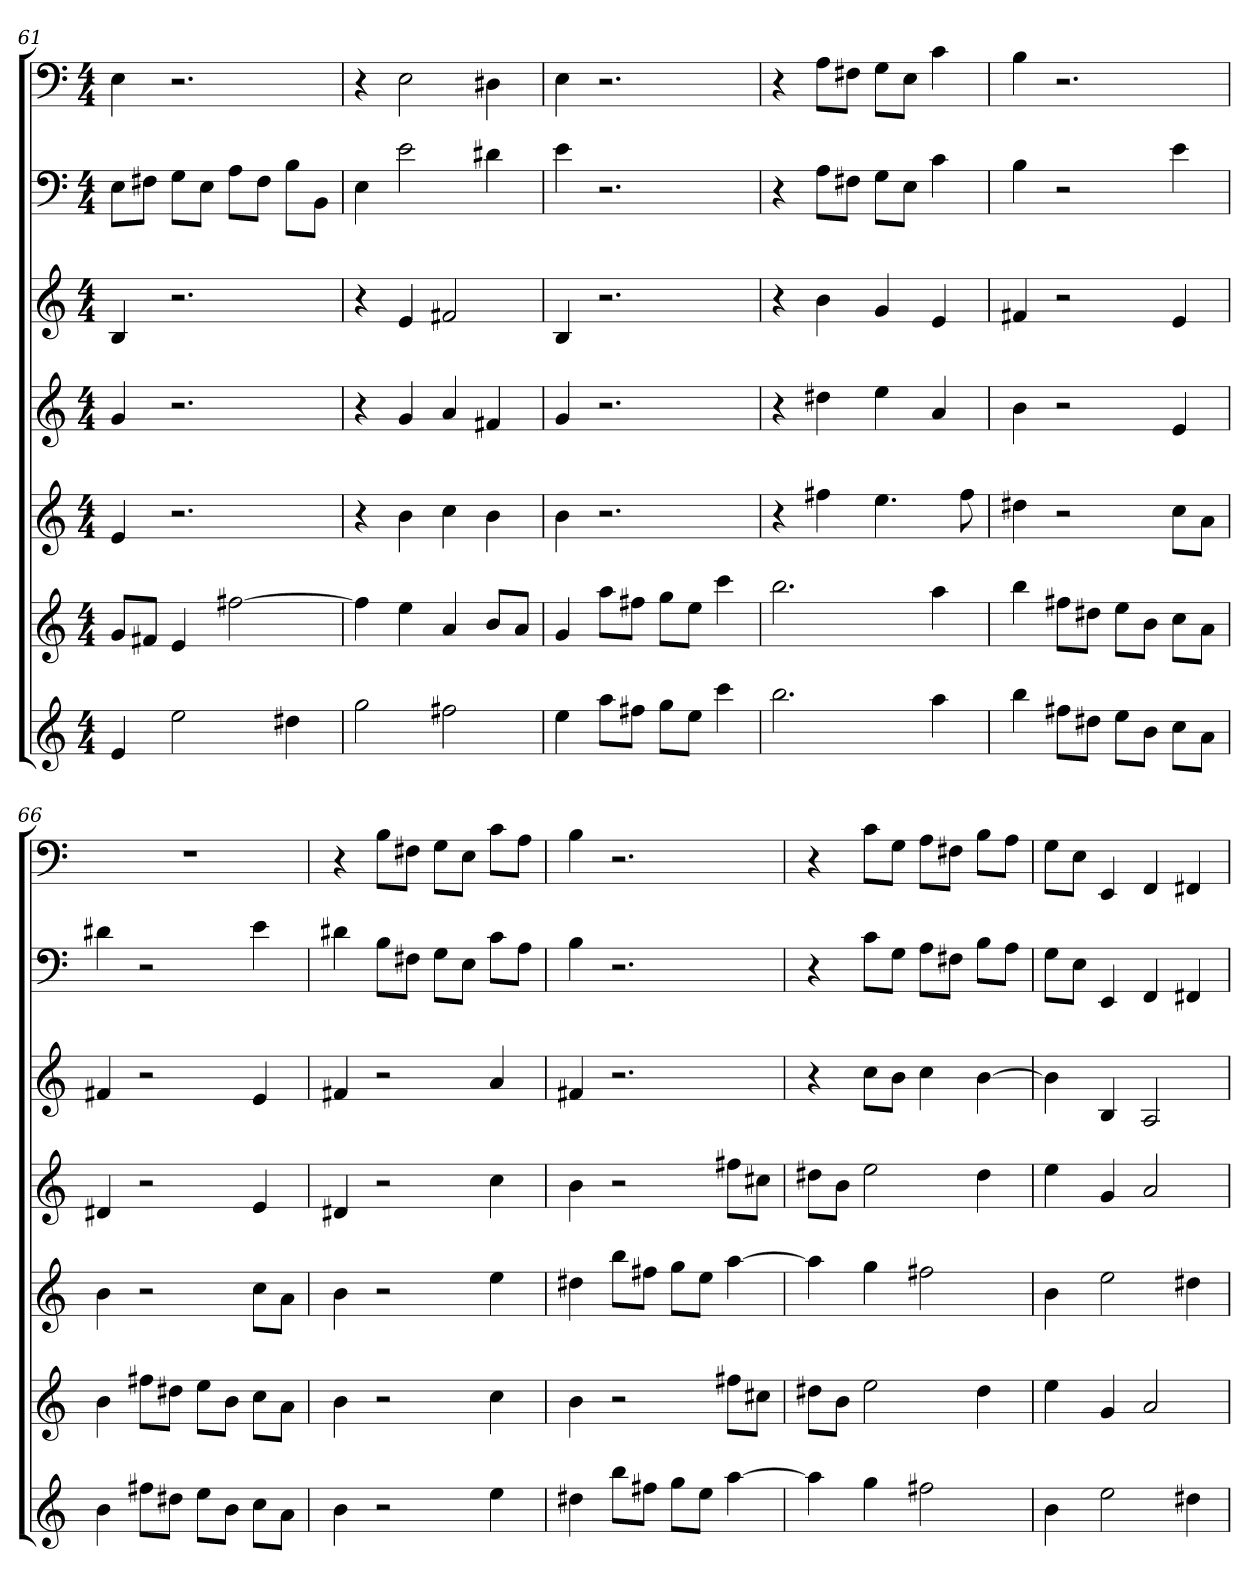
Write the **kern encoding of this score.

**kern	**kern	**kern	**kern	**kern	**kern	**kern
*part7	*part6	*part5	*part4	*part3	*part2	*part1
*staff7	*staff6	*staff5	*staff4	*staff3	*staff2	*staff1
*k[]	*k[]	*k[]	*k[]	*k[]	*k[]	*k[]
*a:	*a:	*a:	*a:	*a:	*a:	*a:
*M4/4	*M4/4	*M4/4	*M4/4	*M4/4	*M4/4	*M4/4
=61	=61	=61	=61	=61	=61	=61
4e	8gL	4e	4g	4B	8EL	4E
.	8f#XJ	.	.	.	8F#XJ	.
2ee	4e	2.r	2.r	2.r	8GL	2.r
.	.	.	.	.	8EJ	.
.	[2ff#X	.	.	.	8AL	.
.	.	.	.	.	8F#J	.
4dd#X	.	.	.	.	8BL	.
.	.	.	.	.	8BBJ	.
=62	=62	=62	=62	=62	=62	=62
2gg	4ff#]	4r	4r	4r	4E	4r
.	4ee	4b	4g	4e	2e	2E
2ff#X	4a	4cc	4a	2f#X	.	.
.	8bL	4b	4f#X	.	4d#X	4D#X
.	8aJ	.	.	.	.	.
=63	=63	=63	=63	=63	=63	=63
4ee	4g	4b	4g	4B	4e	4E
8aaL	8aaL	2.r	2.r	2.r	2.r	2.r
8ff#XJ	8ff#XJ	.	.	.	.	.
8ggL	8ggL	.	.	.	.	.
8eeJ	8eeJ	.	.	.	.	.
4ccc	4ccc	.	.	.	.	.
=64	=64	=64	=64	=64	=64	=64
2.bb	2.bb	4r	4r	4r	4r	4r
.	.	4ff#X	4dd#X	4b	8AL	8AL
.	.	.	.	.	8F#XJ	8F#XJ
.	.	4.ee	4ee	4g	8GL	8GL
.	.	.	.	.	8EJ	8EJ
4aa	4aa	.	4a	4e	4c	4c
.	.	8ff#	.	.	.	.
=65	=65	=65	=65	=65	=65	=65
4bb	4bb	4dd#X	4b	4f#X	4B	4B
8ff#XL	8ff#XL	2r	2r	2r	2r	2.r
8dd#XJ	8dd#XJ	.	.	.	.	.
8eeL	8eeL	.	.	.	.	.
8bJ	8bJ	.	.	.	.	.
8ccL	8ccL	8ccL	4e	4e	4e	.
8aJ	8aJ	8aJ	.	.	.	.
=66	=66	=66	=66	=66	=66	=66
4b	4b	4b	4d#X	4f#X	4d#X	1r
8ff#XL	8ff#XL	2r	2r	2r	2r	.
8dd#XJ	8dd#XJ	.	.	.	.	.
8eeL	8eeL	.	.	.	.	.
8bJ	8bJ	.	.	.	.	.
8ccL	8ccL	8ccL	4e	4e	4e	.
8aJ	8aJ	8aJ	.	.	.	.
=67	=67	=67	=67	=67	=67	=67
4b	4b	4b	4d#X	4f#X	4d#X	4r
2r	2r	2r	2r	2r	8BL	8BL
.	.	.	.	.	8F#XJ	8F#XJ
.	.	.	.	.	8GL	8GL
.	.	.	.	.	8EJ	8EJ
4ee	4cc	4ee	4cc	4a	8cL	8cL
.	.	.	.	.	8AJ	8AJ
=68	=68	=68	=68	=68	=68	=68
4dd#X	4b	4dd#X	4b	4f#X	4B	4B
8bbL	2r	8bbL	2r	2.r	2.r	2.r
8ff#XJ	.	8ff#XJ	.	.	.	.
8ggL	.	8ggL	.	.	.	.
8eeJ	.	8eeJ	.	.	.	.
[4aa	8ff#XL	[4aa	8ff#XL	.	.	.
.	8cc#XJ	.	8cc#XJ	.	.	.
=69	=69	=69	=69	=69	=69	=69
4aa]	8dd#XL	4aa]	8dd#XL	4r	4r	4r
.	8bJ	.	8bJ	.	.	.
4gg	2ee	4gg	2ee	8ccL	8cL	8cL
.	.	.	.	8bJ	8GJ	8GJ
2ff#X	.	2ff#X	.	4cc	8AL	8AL
.	.	.	.	.	8F#XJ	8F#XJ
.	4dd#	.	4dd#	[4b	8BL	8BL
.	.	.	.	.	8AJ	8AJ
=70	=70	=70	=70	=70	=70	=70
4b	4ee	4b	4ee	4b]	8GL	8GL
.	.	.	.	.	8EJ	8EJ
2ee	4g	2ee	4g	4B	4EE	4EE
.	2a	.	2a	2A	4FF	4FF
4dd#X	.	4dd#X	.	.	4FF#X	4FF#X
=	=	=	=	=	=	=
*-	*-	*-	*-	*-	*-	*-
